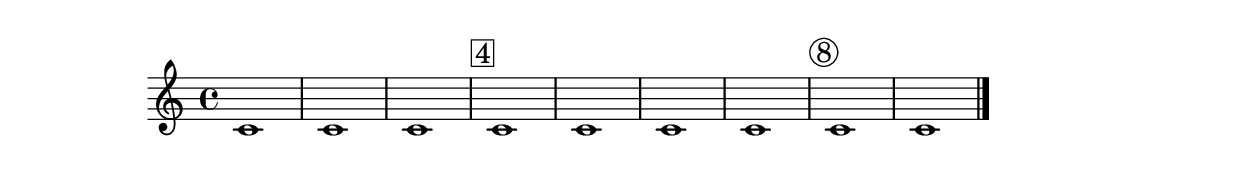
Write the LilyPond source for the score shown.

%% DO NOT EDIT this file manually; it is automatically
%% generated from LSR http://lsr.dsi.unimi.it
%% Make any changes in LSR itself, or in Documentation/snippets/new/ ,
%% and then run scripts/auxiliar/makelsr.py
%%
%% This file is in the public domain.
\version "2.14.2"

\header {
  lsrtags = "rhythms, tweaks-and-overrides"

  texidoc = "
Bar numbers can also be printed inside boxes or circles.

"
  doctitle = "Printing bar numbers inside boxes or circles"
} % begin verbatim


\relative c' {
  % Prevent bar numbers at the end of a line and permit them elsewhere
  \override Score.BarNumber #'break-visibility = #end-of-line-invisible
  \set Score.barNumberVisibility = #(every-nth-bar-number-visible 4)

  % Increase the size of the bar number by 2
  \override Score.BarNumber #'font-size = #2

  % Draw a box round the following bar number(s)
  \override Score.BarNumber #'stencil
    = #(make-stencil-boxer 0.1 0.25 ly:text-interface::print)
  \repeat unfold 5 { c1 }

  % Draw a circle round the following bar number(s)
  \override Score.BarNumber #'stencil
    = #(make-stencil-circler 0.1 0.25 ly:text-interface::print)
  \repeat unfold 4 { c1 } \bar "|."
}
